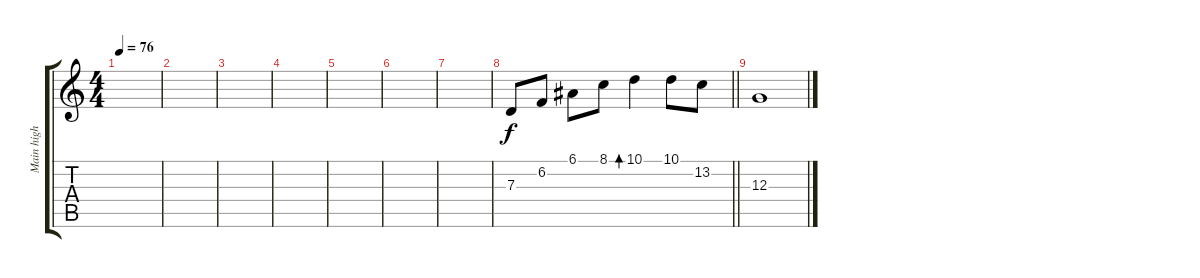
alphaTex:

\track ("Main high strings melody" "Main high ") {instrument stringensemble1}
\staff {score tabs}
\tuning (E4 B3 G3 D3 A2 E2) {hide}
\ts (4 4)
\tempo 76
\clef g2
\ks c
|
|
|
|
|
|
|
\barLineRight lightlight
7.3.8 6.2.8 6.1.8 8.1.8 10.1.4{bd 120} 10.1.8 13.2.8 |
12.3.1
